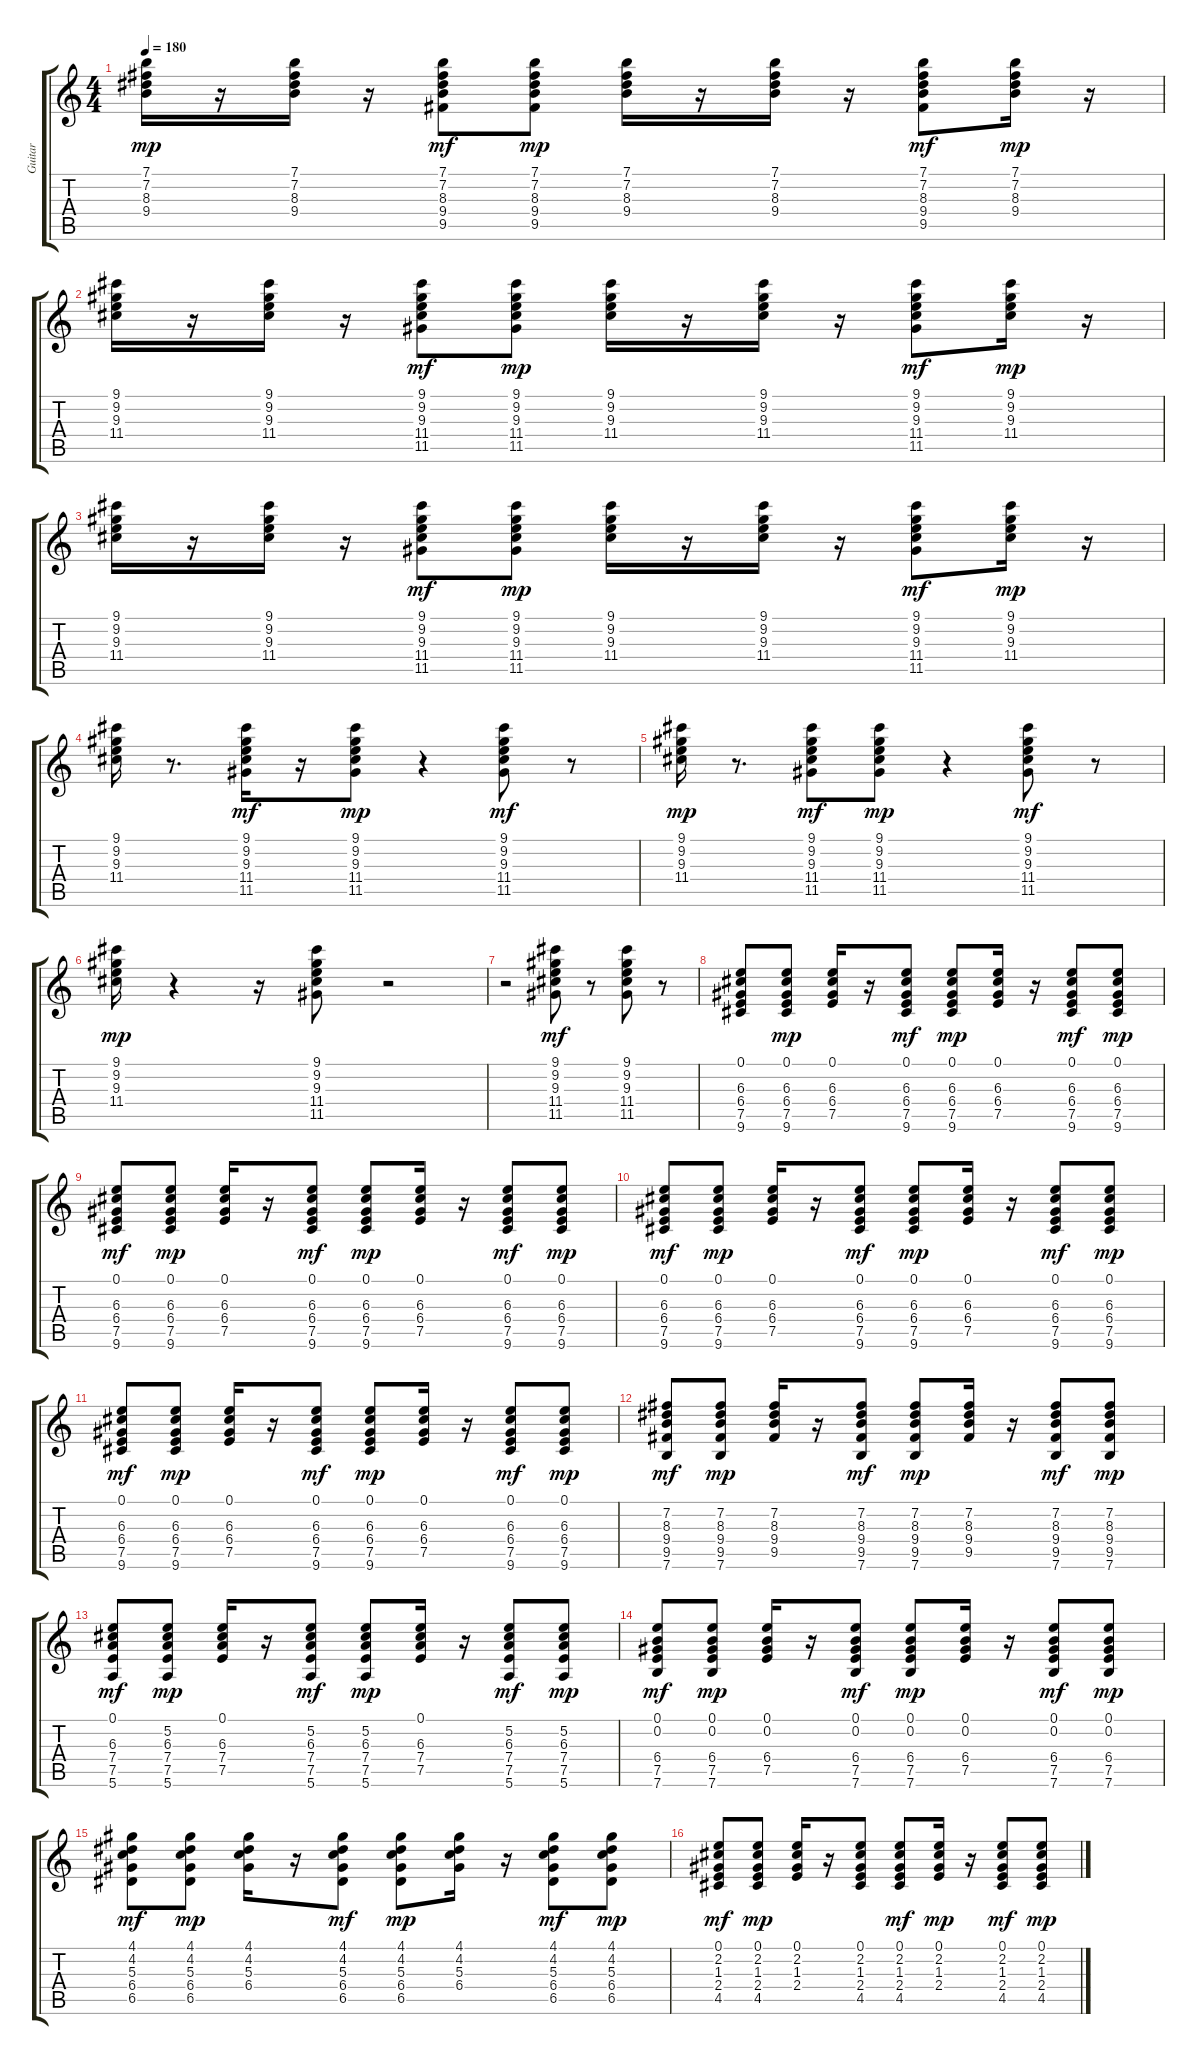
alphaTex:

\track ("Guitar" "Guitar") {instrument acousticguitarsteel}
\staff {score tabs}
\tuning (E4 B3 G3 D3 A2 E2) {hide}
\ts (4 4)
\tempo 180
\clef g2
\ks c
(7.1 7.2 8.3 9.4).16{dy mp} r.16 (7.1 7.2 8.3 9.4).16 r.16 (7.1 7.2 8.3 9.4 9.5).8{dy mf} (7.1 7.2 8.3 9.4 9.5).8{dy mp} (7.1 7.2 8.3 9.4).16 r.16 (7.1 7.2 8.3 9.4).16 r.16 (7.1 7.2 8.3 9.4 9.5).8{dy mf} (7.1 7.2 8.3 9.4).16{dy mp} r.16 |
(9.1 9.2 9.3 11.4).16 r.16 (9.1 9.2 9.3 11.4).16 r.16 (9.1 9.2 9.3 11.4 11.5).8{dy mf} (9.1 9.2 9.3 11.4 11.5).8{dy mp} (9.1 9.2 9.3 11.4).16 r.16 (9.1 9.2 9.3 11.4).16 r.16 (9.1 9.2 9.3 11.4 11.5).8{dy mf} (9.1 9.2 9.3 11.4).16{dy mp} r.16 |
(9.1 9.2 9.3 11.4).16 r.16 (9.1 9.2 9.3 11.4).16 r.16 (9.1 9.2 9.3 11.4 11.5).8{dy mf} (9.1 9.2 9.3 11.4 11.5).8{dy mp} (9.1 9.2 9.3 11.4).16 r.16 (9.1 9.2 9.3 11.4).16 r.16 (9.1 9.2 9.3 11.4 11.5).8{dy mf} (9.1 9.2 9.3 11.4).16{dy mp} r.16 |
(9.1 9.2 9.3 11.4).16 r.8{d} (9.1 9.2 9.3 11.4 11.5).16{dy mf} r.16 (9.1 9.2 9.3 11.4 11.5).8{dy mp} r.4 (9.1 9.2 9.3 11.4 11.5).8{dy mf} r.8 |
(9.1 9.2 9.3 11.4).16{dy mp} r.8{d} (9.1 9.2 9.3 11.4 11.5).8{dy mf} (9.1 9.2 9.3 11.4 11.5).8{dy mp} r.4 (9.1 9.2 9.3 11.4 11.5).8{dy mf} r.8 |
(9.1 9.2 9.3 11.4).16{dy mp} r.4 r.16 (9.1 9.2 9.3 11.4 11.5).8 r.2 |
r.2 (9.1 9.2 9.3 11.4 11.5).8{dy mf} r.8 (9.1 9.2 9.3 11.4 11.5).8 r.8 |
(0.1 6.3 6.4 7.5 9.6).8 (0.1 6.3 6.4 7.5 9.6).8{dy mp} (0.1 6.3 6.4 7.5).16 r.16 (0.1 6.3 6.4 7.5 9.6).8{dy mf} (0.1 6.3 6.4 7.5 9.6).8{dy mp} (0.1 6.3 6.4 7.5).16 r.16 (0.1 6.3 6.4 7.5 9.6).8{dy mf} (0.1 6.3 6.4 7.5 9.6).8{dy mp} |
(0.1 6.3 6.4 7.5 9.6).8{dy mf} (0.1 6.3 6.4 7.5 9.6).8{dy mp} (0.1 6.3 6.4 7.5).16 r.16 (0.1 6.3 6.4 7.5 9.6).8{dy mf} (0.1 6.3 6.4 7.5 9.6).8{dy mp} (0.1 6.3 6.4 7.5).16 r.16 (0.1 6.3 6.4 7.5 9.6).8{dy mf} (0.1 6.3 6.4 7.5 9.6).8{dy mp} |
(0.1 6.3 6.4 7.5 9.6).8{dy mf} (0.1 6.3 6.4 7.5 9.6).8{dy mp} (0.1 6.3 6.4 7.5).16 r.16 (0.1 6.3 6.4 7.5 9.6).8{dy mf} (0.1 6.3 6.4 7.5 9.6).8{dy mp} (0.1 6.3 6.4 7.5).16 r.16 (0.1 6.3 6.4 7.5 9.6).8{dy mf} (0.1 6.3 6.4 7.5 9.6).8{dy mp} |
(0.1 6.3 6.4 7.5 9.6).8{dy mf} (0.1 6.3 6.4 7.5 9.6).8{dy mp} (0.1 6.3 6.4 7.5).16 r.16 (0.1 6.3 6.4 7.5 9.6).8{dy mf} (0.1 6.3 6.4 7.5 9.6).8{dy mp} (0.1 6.3 6.4 7.5).16 r.16 (0.1 6.3 6.4 7.5 9.6).8{dy mf} (0.1 6.3 6.4 7.5 9.6).8{dy mp} |
(7.2 8.3 9.4 9.5 7.6).8{dy mf} (7.2 8.3 9.4 9.5 7.6).8{dy mp} (7.2 8.3 9.4 9.5).16 r.16 (7.2 8.3 9.4 9.5 7.6).8{dy mf} (7.2 8.3 9.4 9.5 7.6).8{dy mp} (7.2 8.3 9.4 9.5).16 r.16 (7.2 8.3 9.4 9.5 7.6).8{dy mf} (7.2 8.3 9.4 9.5 7.6).8{dy mp} |
(0.1 6.3 7.4 7.5 5.6).8{dy mf} (5.2 6.3 7.4 7.5 5.6).8{dy mp} (0.1 6.3 7.4 7.5).16 r.16 (5.2 6.3 7.4 7.5 5.6).8{dy mf} (5.2 6.3 7.4 7.5 5.6).8{dy mp} (0.1 6.3 7.4 7.5).16 r.16 (5.2 6.3 7.4 7.5 5.6).8{dy mf} (5.2 6.3 7.4 7.5 5.6).8{dy mp} |
(0.1 0.2 6.4 7.5 7.6).8{dy mf} (0.1 0.2 6.4 7.5 7.6).8{dy mp} (0.1 0.2 6.4 7.5).16 r.16 (0.1 0.2 6.4 7.5 7.6).8{dy mf} (0.1 0.2 6.4 7.5 7.6).8{dy mp} (0.1 0.2 6.4 7.5).16 r.16 (0.1 0.2 6.4 7.5 7.6).8{dy mf} (0.1 0.2 6.4 7.5 7.6).8{dy mp} |
(4.1 4.2 5.3 6.4 6.5).8{dy mf} (4.1 4.2 5.3 6.4 6.5).8{dy mp} (4.1 4.2 5.3 6.4).16 r.16 (4.1 4.2 5.3 6.4 6.5).8{dy mf} (4.1 4.2 5.3 6.4 6.5).8{dy mp} (4.1 4.2 5.3 6.4).16 r.16 (4.1 4.2 5.3 6.4 6.5).8{dy mf} (4.1 4.2 5.3 6.4 6.5).8{dy mp} |
(0.1 2.2 1.3 2.4 4.5).8{dy mf} (0.1 2.2 1.3 2.4 4.5).8{dy mp} (0.1 2.2 1.3 2.4).16 r.16 (0.1 2.2 1.3 2.4 4.5).8 (0.1 2.2 1.3 2.4 4.5).8{dy mf} (0.1 2.2 1.3 2.4).16{dy mp} r.16 (0.1 2.2 1.3 2.4 4.5).8{dy mf} (0.1 2.2 1.3 2.4 4.5).8{dy mp}
